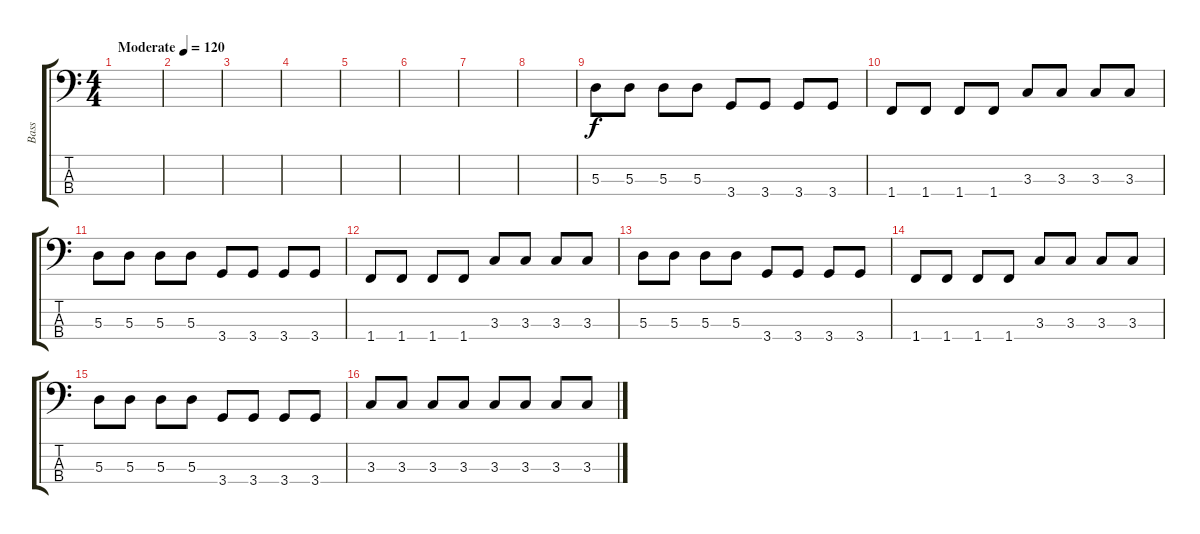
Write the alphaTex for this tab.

\track ("Bass" "Bass") {instrument electricbassfinger}
\staff {score tabs}
\tuning (G2 D2 A1 E1) {hide}
\ts (4 4)
\tempo (120 "Moderate")
\clef f4
\ks c
|
|
|
|
|
|
|
|
5.3.8 5.3.8 5.3.8 5.3.8 3.4.8 3.4.8 3.4.8 3.4.8 |
1.4.8 1.4.8 1.4.8 1.4.8 3.3.8 3.3.8 3.3.8 3.3.8 |
5.3.8 5.3.8 5.3.8 5.3.8 3.4.8 3.4.8 3.4.8 3.4.8 |
1.4.8 1.4.8 1.4.8 1.4.8 3.3.8 3.3.8 3.3.8 3.3.8 |
5.3.8 5.3.8 5.3.8 5.3.8 3.4.8 3.4.8 3.4.8 3.4.8 |
1.4.8 1.4.8 1.4.8 1.4.8 3.3.8 3.3.8 3.3.8 3.3.8 |
5.3.8 5.3.8 5.3.8 5.3.8 3.4.8 3.4.8 3.4.8 3.4.8 |
3.3.8 3.3.8 3.3.8 3.3.8 3.3.8 3.3.8 3.3.8 3.3.8
